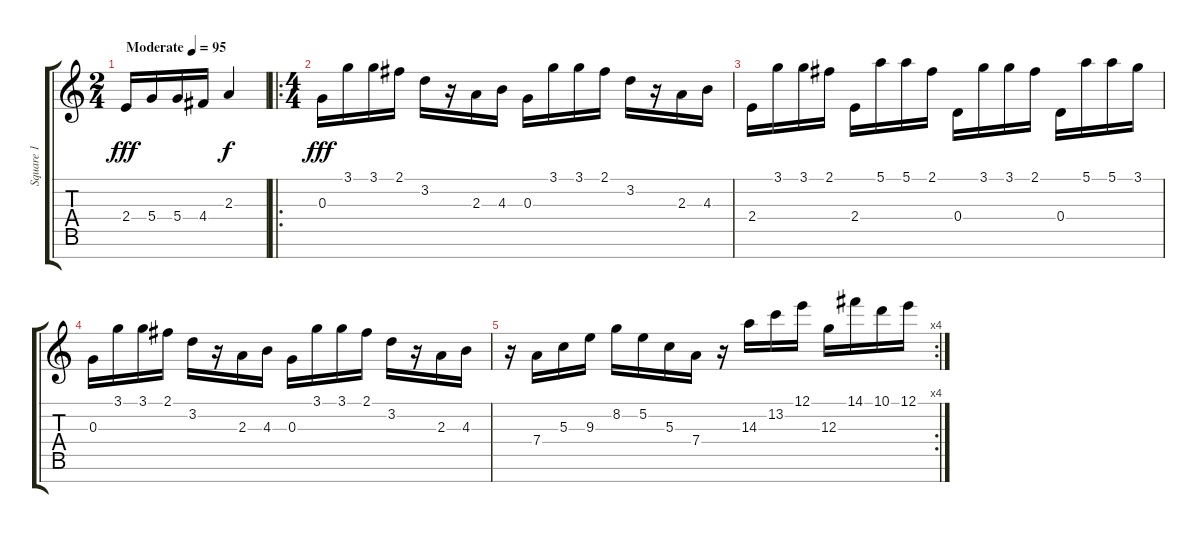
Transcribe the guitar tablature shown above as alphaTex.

\track ("Square 1" "Square 1") {instrument electricguitarjazz}
\staff {score tabs}
\tuning (E4 B3 G3 D3 A2 E2 B1) {hide}
\ts (2 4)
\tempo (95 "Moderate")
\clef g2
\ks c
2.4.16{dy fff instrument electricguitarjazz} 5.4.16 5.4.16 4.4.16 2.3.4{dy f volume 16} |
\ro
\ts (4 4)
0.3.16{dy fff volume 10} 3.1.16 3.1.16 2.1.16 3.2.16 r.16 2.3.16 4.3.16 0.3.16 3.1.16 3.1.16 2.1.16 3.2.16 r.16 2.3.16 4.3.16 |
2.4.16 3.1.16 3.1.16 2.1.16 2.4.16 5.1.16 5.1.16 2.1.16 0.4.16 3.1.16 3.1.16 2.1.16 0.4.16 5.1.16 5.1.16 3.1.16 |
0.3.16 3.1.16 3.1.16 2.1.16 3.2.16 r.16 2.3.16 4.3.16 0.3.16 3.1.16 3.1.16 2.1.16 3.2.16 r.16 2.3.16 4.3.16 |
\rc 4
r.16 7.4.16 5.3.16 9.3.16 8.2.16 5.2.16 5.3.16 7.4.16 r.16 14.3.16 13.2.16 12.1.16 12.3.16 14.1.16 10.1.16 12.1.16
